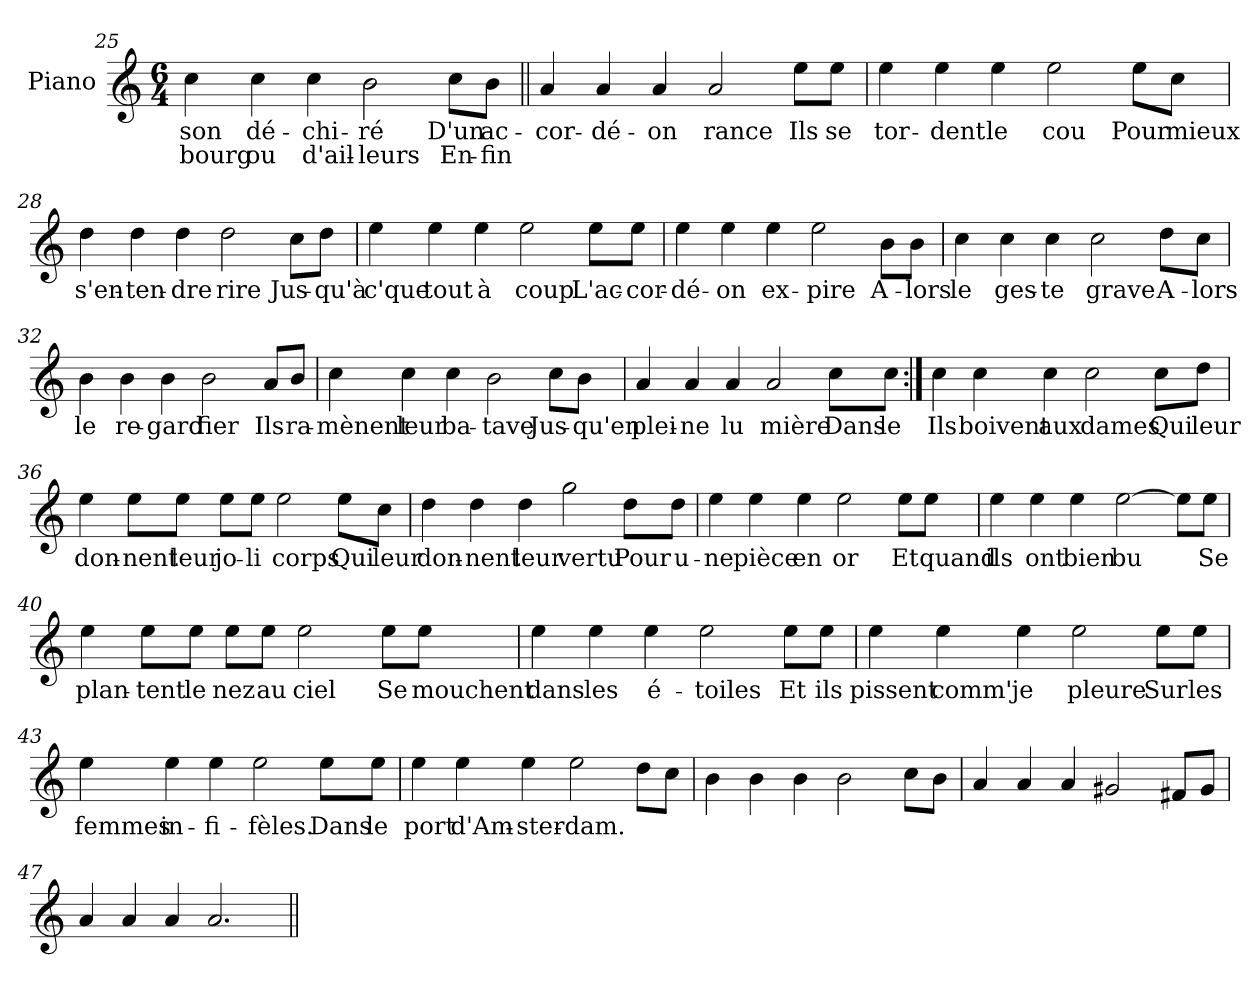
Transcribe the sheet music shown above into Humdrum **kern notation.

**kern	**text	**text
*part1	*part1	*part1
*staff1	*staff1	*staff1
*I"Piano	*	*
*I'Pno	*	*
!!LO:LB:g=z
*clefG2	*	*
*k[]	*	*
*C:	*	*
*M6/4	*	*
=25	=25	=25
4cc\	son	-bourg
4cc\	dé-	ou
4cc\	-chi-	d'ail-
2b\	-ré	-leurs
8cc\L	D'un	En-
8b\J	ac-	fin
=26||	=26||	=26||
4a/	-cor-	.
4a/	-dé-	.
4a/	-on	.
2a/	rance	.
8ee\L	Ils	.
8ee\J	se	.
=27	=27	=27
4ee\	tor-	.
4ee\	-dent	.
4ee\	le	.
2ee\	cou	.
8ee\L	Pour	.
8cc\J	mieux	.
!!LO:LB:g=z
=28	=28	=28
4dd\	s'en-	.
4dd\	-ten-	.
4dd\	-dre	.
2dd\	rire	.
8cc\L	Jus-	.
8dd\J	-qu'à	.
=29	=29	=29
4ee\	c'que	.
4ee\	tout	.
4ee\	à	.
2ee\	coup	.
8ee\L	L'ac-	.
8ee\J	-cor-	.
=30	=30	=30
4ee\	-dé-	.
4ee\	-on	.
4ee\	ex-	.
2ee\	-pire	.
8b\L	A-	.
8b\J	-lors	.
!!LO:LB:g=z
=31	=31	=31
4cc\	le	.
4cc\	ges-	.
4cc\	-te	.
2cc\	grave	.
8dd\L	A-	.
8cc\J	-lors	.
=32	=32	=32
4b\	le	.
4b\	re-	.
4b\	-gard	.
2b\	fier	.
8a/L	Ils	.
8b/J	ra-	.
=33	=33	=33
4cc\	-mènent	.
4cc\	leur	.
4cc\	ba-	.
2b\	-tave	.
8cc\L	Jus-	.
8b\J	-qu'en	.
!!LO:LB:g=z
=34	=34	=34
4a/	plei-	.
4a/	-ne	.
4a/	lu	.
2a/	mière	.
8cc\L	Dans	.
8cc\J	le	.
=35:|!	=35:|!	=35:|!
4cc\	Ils	.
4cc\	boivent	.
4cc\	aux	.
2cc\	dames	.
8cc\L	Qui	.
8dd\J	leur	.
!!LO:LB:g=z
=36	=36	=36
4ee\	don-	.
8ee\L	-nent	.
8ee\J	leur	.
8ee\L	jo-	.
8ee\J	-li	.
2ee\	corps	.
8ee\L	Qui	.
8cc\J	leur	.
=37	=37	=37
4dd\	don-	.
4dd\	-nent	.
4dd\	leur	.
2gg\	vertu	.
8dd\L	Pour	.
8dd\J	u-	.
=38	=38	=38
4ee\	-ne	.
4ee\	pièce	.
4ee\	en	.
2ee\	or	.
8ee\L	Et	.
8ee\J	quand	.
!!LO:LB:g=z
=39	=39	=39
4ee\	ils	.
4ee\	ont	.
4ee\	bien	.
[2ee\	bu	.
8ee\L]	.	.
8ee\J	Se	.
=40	=40	=40
4ee\	plan-	.
8ee\L	-tent	.
8ee\J	le	.
8ee\L	nez	.
8ee\J	au	.
2ee\	ciel	.
8ee\L	Se	.
8ee\J	mouchent	.
=41	=41	=41
4ee\	dans	.
4ee\	les	.
4ee\	é-	.
2ee\	-toiles	.
8ee\L	Et	.
8ee\J	ils	.
!!LO:LB:g=z
=42	=42	=42
4ee\	pissent	.
4ee\	comm'	.
4ee\	je	.
2ee\	pleure	.
8ee\L	Sur	.
8ee\J	les	.
=43	=43	=43
4ee\	femmes	.
4ee\	in-	.
4ee\	-fi-	.
2ee\	-fèles.	.
8ee\L	Dans	.
8ee\J	le	.
=44	=44	=44
4ee\	port	.
4ee\	d'Am-	.
4ee\	-ster-	.
2ee\	-dam.	.
8dd\L	.	.
8cc\J	.	.
!!LO:LB:g=z
=45	=45	=45
4b\	.	.
4b\	.	.
4b\	.	.
2b\	.	.
8cc\L	.	.
8b\J	.	.
=46	=46	=46
4a/	.	.
4a/	.	.
4a/	.	.
2g#X/	.	.
8f#X/L	.	.
8g#/J	.	.
=47	=47	=47
4a/	.	.
4a/	.	.
4a/	.	.
2.a/	.	.
=||	=||	=||
*-	*-	*-
